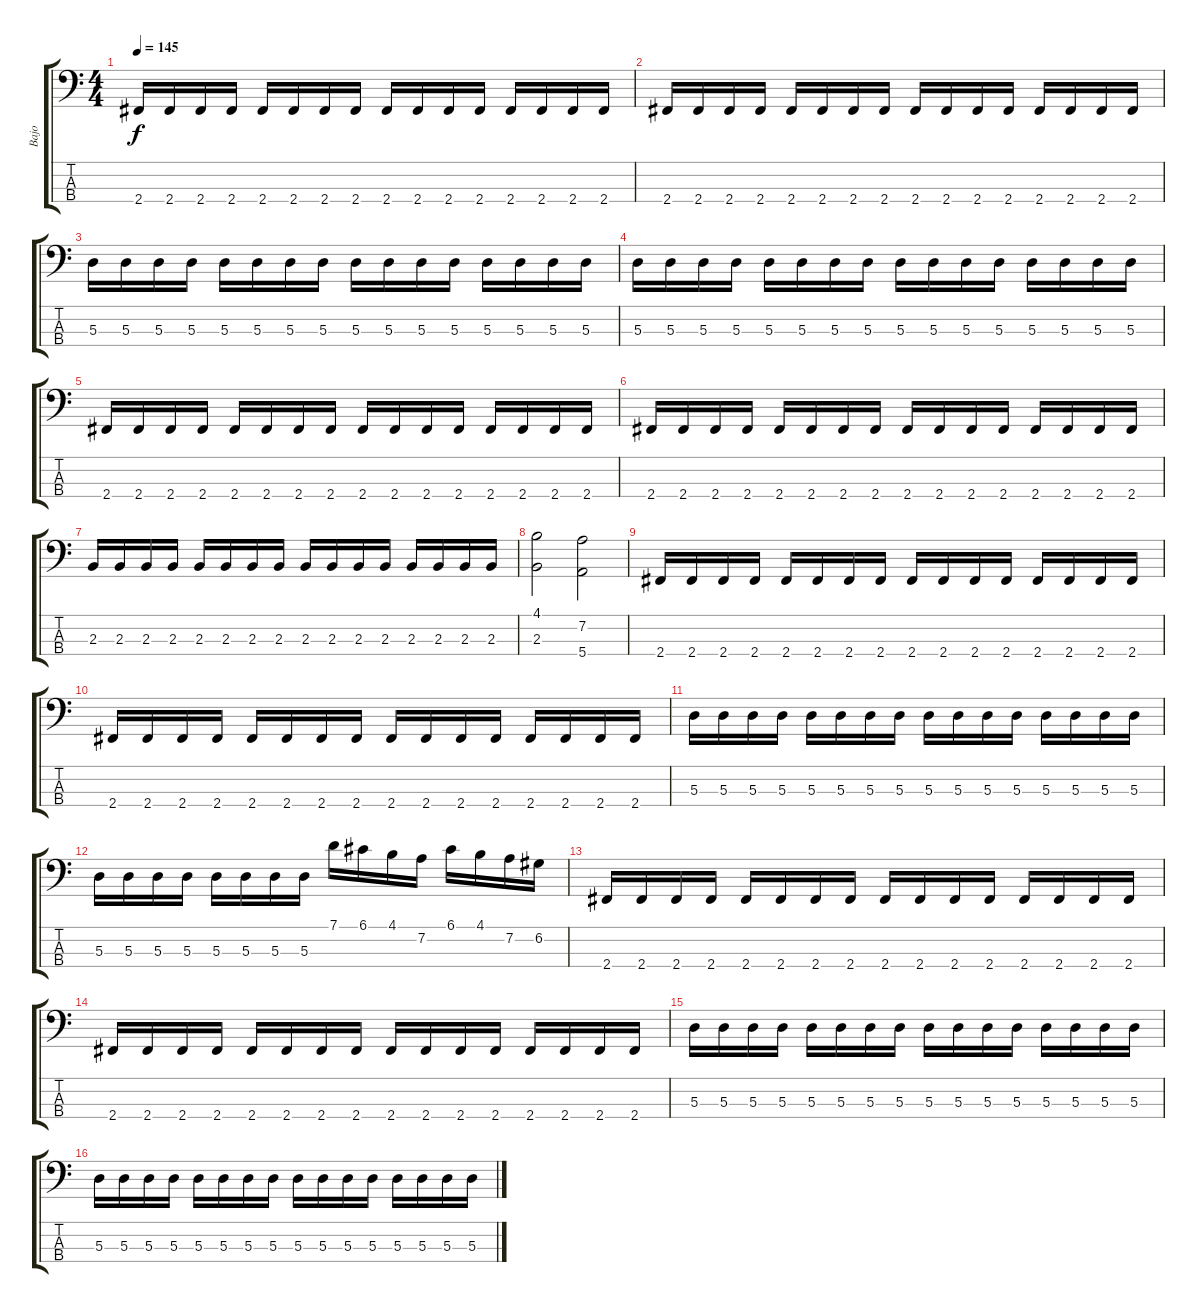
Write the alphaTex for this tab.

\track ("Bajo" "Bajo") {instrument electricbassfinger}
\staff {score tabs}
\tuning (G2 D2 A1 E1) {hide}
\ts (4 4)
\tempo 145
\clef f4
\ks c
2.4.16{dy f} 2.4.16 2.4.16 2.4.16 2.4.16 2.4.16 2.4.16 2.4.16 2.4.16 2.4.16 2.4.16 2.4.16 2.4.16 2.4.16 2.4.16 2.4.16 |
2.4.16 2.4.16 2.4.16 2.4.16 2.4.16 2.4.16 2.4.16 2.4.16 2.4.16 2.4.16 2.4.16 2.4.16 2.4.16 2.4.16 2.4.16 2.4.16 |
5.3.16 5.3.16 5.3.16 5.3.16 5.3.16 5.3.16 5.3.16 5.3.16 5.3.16 5.3.16 5.3.16 5.3.16 5.3.16 5.3.16 5.3.16 5.3.16 |
5.3.16 5.3.16 5.3.16 5.3.16 5.3.16 5.3.16 5.3.16 5.3.16 5.3.16 5.3.16 5.3.16 5.3.16 5.3.16 5.3.16 5.3.16 5.3.16 |
2.4.16 2.4.16 2.4.16 2.4.16 2.4.16 2.4.16 2.4.16 2.4.16 2.4.16 2.4.16 2.4.16 2.4.16 2.4.16 2.4.16 2.4.16 2.4.16 |
2.4.16 2.4.16 2.4.16 2.4.16 2.4.16 2.4.16 2.4.16 2.4.16 2.4.16 2.4.16 2.4.16 2.4.16 2.4.16 2.4.16 2.4.16 2.4.16 |
2.3.16 2.3.16 2.3.16 2.3.16 2.3.16 2.3.16 2.3.16 2.3.16 2.3.16 2.3.16 2.3.16 2.3.16 2.3.16 2.3.16 2.3.16 2.3.16 |
(4.1 2.3).2 (7.2 5.4).2 |
2.4.16 2.4.16 2.4.16 2.4.16 2.4.16 2.4.16 2.4.16 2.4.16 2.4.16 2.4.16 2.4.16 2.4.16 2.4.16 2.4.16 2.4.16 2.4.16 |
2.4.16 2.4.16 2.4.16 2.4.16 2.4.16 2.4.16 2.4.16 2.4.16 2.4.16 2.4.16 2.4.16 2.4.16 2.4.16 2.4.16 2.4.16 2.4.16 |
5.3.16 5.3.16 5.3.16 5.3.16 5.3.16 5.3.16 5.3.16 5.3.16 5.3.16 5.3.16 5.3.16 5.3.16 5.3.16 5.3.16 5.3.16 5.3.16 |
5.3.16 5.3.16 5.3.16 5.3.16 5.3.16 5.3.16 5.3.16 5.3.16 7.1.16 6.1.16 4.1.16 7.2.16 6.1.16 4.1.16 7.2.16 6.2.16 |
2.4.16 2.4.16 2.4.16 2.4.16 2.4.16 2.4.16 2.4.16 2.4.16 2.4.16 2.4.16 2.4.16 2.4.16 2.4.16 2.4.16 2.4.16 2.4.16 |
2.4.16 2.4.16 2.4.16 2.4.16 2.4.16 2.4.16 2.4.16 2.4.16 2.4.16 2.4.16 2.4.16 2.4.16 2.4.16 2.4.16 2.4.16 2.4.16 |
5.3.16 5.3.16 5.3.16 5.3.16 5.3.16 5.3.16 5.3.16 5.3.16 5.3.16 5.3.16 5.3.16 5.3.16 5.3.16 5.3.16 5.3.16 5.3.16 |
5.3.16 5.3.16 5.3.16 5.3.16 5.3.16 5.3.16 5.3.16 5.3.16 5.3.16 5.3.16 5.3.16 5.3.16 5.3.16 5.3.16 5.3.16 5.3.16
